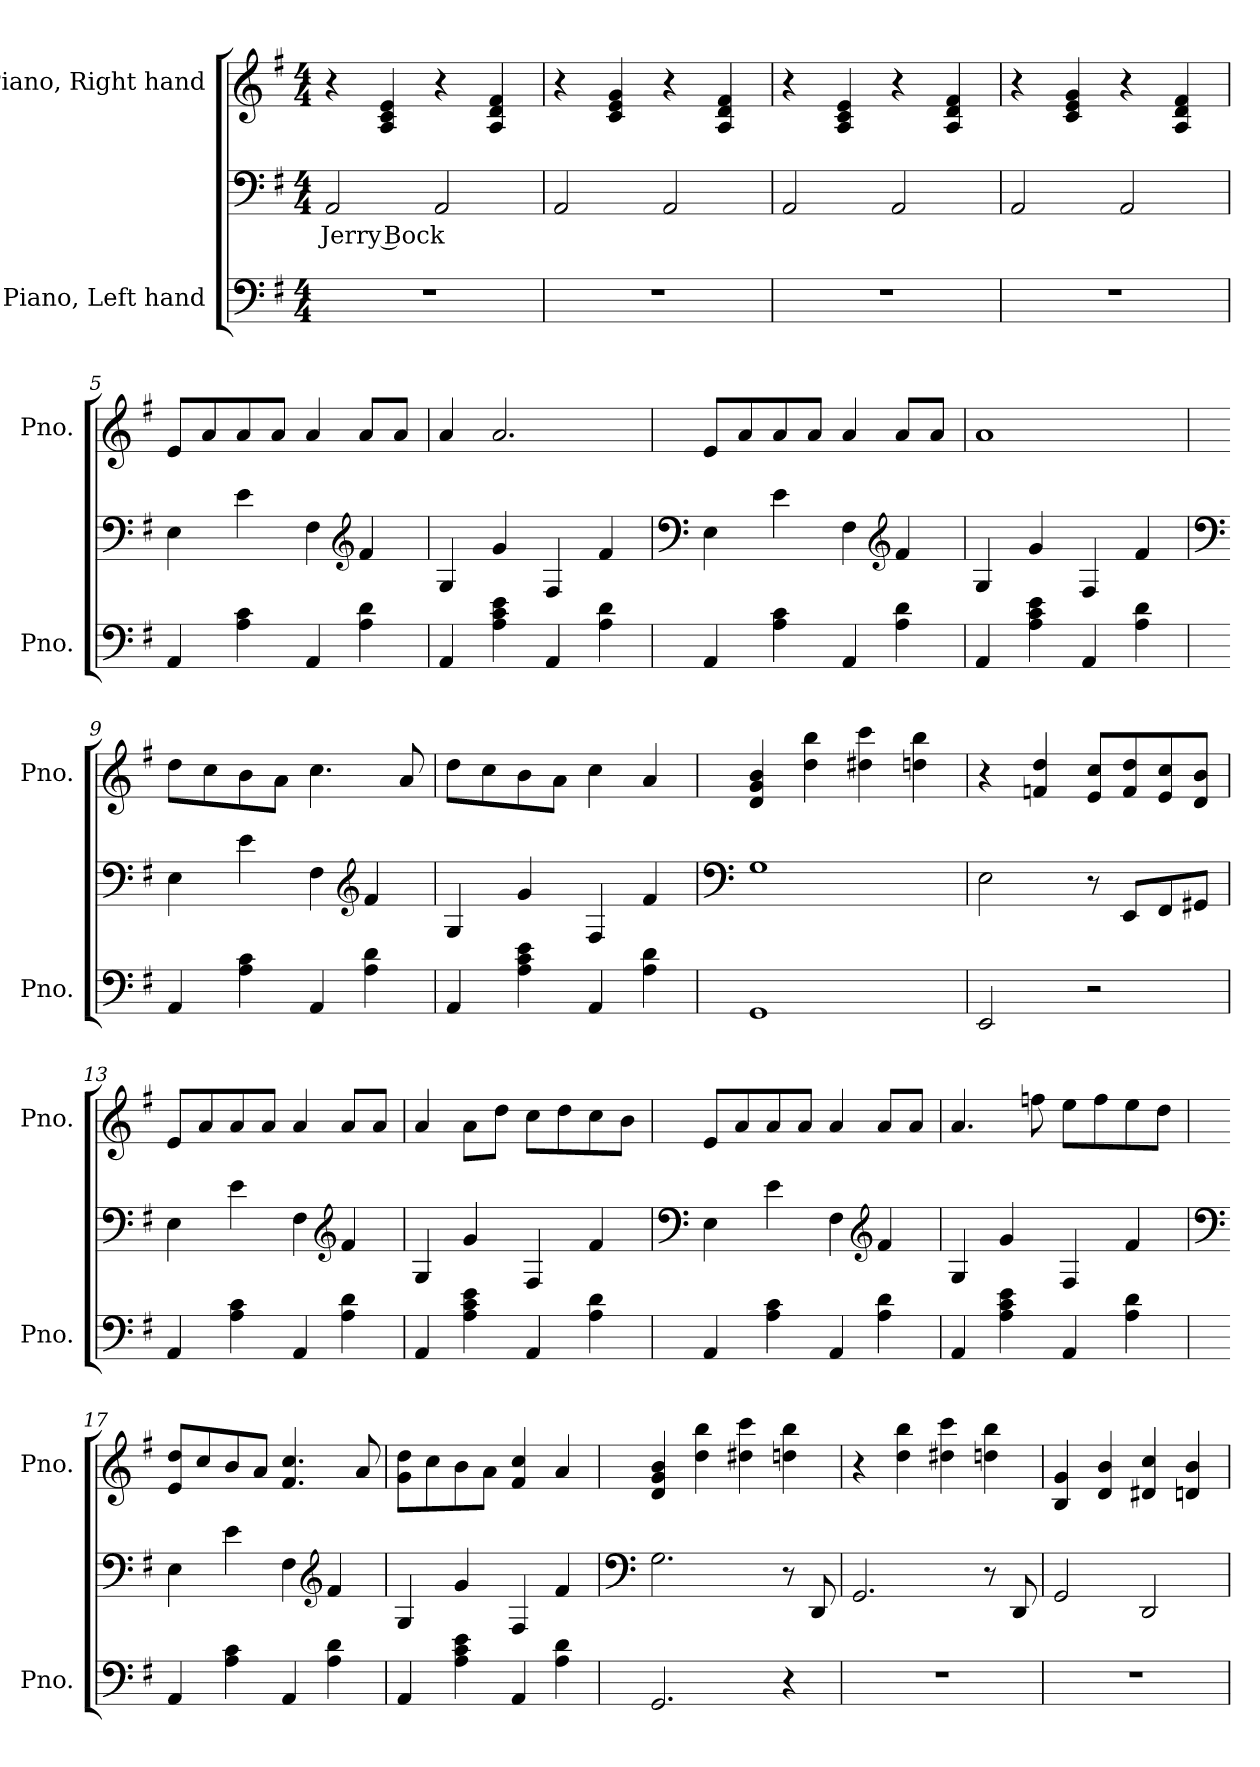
**kern	**kern	**text	**kern
*part2	*part2	*part2	*part1
*staff3	*staff2	*staff2	*staff1
*I"Piano, Left hand	*	*	*I"Piano, Right hand
*I'Pno.	*	*	*I'Pno.
*clefF4	*clefF4	*	*clefG2
*k[f#]	*k[f#]	*	*k[f#]
*M4/4	*M4/4	*	*M4/4
*MM120	*MM120	*	*MM120
=1	=1	=1	=1
!	!	!LO:LY:b	!
1r	2AA/	Jerry Bock	4r
.	.	.	4A/ 4c/ 4e/
.	2AA/	.	4r
.	.	.	4A/ 4d/ 4f#/
=2	=2	=2	=2
1r	2AA/	.	4r
.	.	.	4c/ 4e/ 4g/
.	2AA/	.	4r
.	.	.	4A/ 4d/ 4f#/
=3	=3	=3	=3
1r	2AA/	.	4r
.	.	.	4A/ 4c/ 4e/
.	2AA/	.	4r
.	.	.	4A/ 4d/ 4f#/
=4	=4	=4	=4
1r	2AA/	.	4r
.	.	.	4c/ 4e/ 4g/
.	2AA/	.	4r
.	.	.	4A/ 4d/ 4f#/
=5	=5	=5	=5
4AA/	4E\	.	8e/L
.	.	.	8a/
4A\ 4c\	4e\	.	8a/
.	.	.	8a/J
4AA/	4F#\	.	4a/
*	*clefG2	*	*
4A\ 4d\	4f#/	.	8a/L
.	.	.	8a/J
!!LO:LB:g=z
=6	=6	=6	=6
4AA/	4G/	.	4a/
4A\ 4c\ 4e\	4g/	.	2.a/
4AA/	4F#/	.	.
4A\ 4d\	4f#/	.	.
=7	=7	=7	=7
*	*clefF4	*	*
4AA/	4E\	.	8e/L
.	.	.	8a/
4A\ 4c\	4e\	.	8a/
.	.	.	8a/J
4AA/	4F#\	.	4a/
*	*clefG2	*	*
4A\ 4d\	4f#/	.	8a/L
.	.	.	8a/J
=8	=8	=8	=8
4AA/	4G/	.	1a
4A\ 4c\ 4e\	4g/	.	.
4AA/	4F#/	.	.
4A\ 4d\	4f#/	.	.
=9	=9	=9	=9
*	*clefF4	*	*
4AA/	4E\	.	8dd\L
.	.	.	8cc\
4A\ 4c\	4e\	.	8b\
.	.	.	8a\J
4AA/	4F#\	.	4.cc\
*	*clefG2	*	*
4A\ 4d\	4f#/	.	.
.	.	.	8a/
=10	=10	=10	=10
4AA/	4G/	.	8dd\L
.	.	.	8cc\
4A\ 4c\ 4e\	4g/	.	8b\
.	.	.	8a\J
4AA/	4F#/	.	4cc\
4A\ 4d\	4f#/	.	4a/
!!LO:LB:g=z
=11	=11	=11	=11
*	*clefF4	*	*
1GG	1G	.	4d/ 4g/ 4b/
.	.	.	4dd\ 4bb\
.	.	.	4dd#X\ 4ccc\
.	.	.	4ddn\ 4bb\
=12	=12	=12	=12
2EE/	2E\	.	4r
.	.	.	4fn/ 4dd/
2r	8r	.	8e/ 8cc/L
.	8EE/L	.	8f/ 8dd/
.	8FF#/	.	8e/ 8cc/
.	8GG#X/J	.	8d/ 8b/J
=13	=13	=13	=13
4AA/	4E\	.	8e/L
.	.	.	8a/
4A\ 4c\	4e\	.	8a/
.	.	.	8a/J
4AA/	4F#\	.	4a/
*	*clefG2	*	*
4A\ 4d\	4f#/	.	8a/L
.	.	.	8a/J
=14	=14	=14	=14
4AA/	4G/	.	4a/
4A\ 4c\ 4e\	4g/	.	8a\L
.	.	.	8dd\J
4AA/	4F#/	.	8cc\L
.	.	.	8dd\
4A\ 4d\	4f#/	.	8cc\
.	.	.	8b\J
=15	=15	=15	=15
*	*clefF4	*	*
4AA/	4E\	.	8e/L
.	.	.	8a/
4A\ 4c\	4e\	.	8a/
.	.	.	8a/J
4AA/	4F#\	.	4a/
*	*clefG2	*	*
4A\ 4d\	4f#/	.	8a/L
.	.	.	8a/J
!!LO:LB:g=z
=16	=16	=16	=16
4AA/	4G/	.	4.a/
4A\ 4c\ 4e\	4g/	.	.
.	.	.	8ffn\
4AA/	4F#/	.	8ee\L
.	.	.	8ff\
4A\ 4d\	4f#/	.	8ee\
.	.	.	8dd\J
=17	=17	=17	=17
*	*clefF4	*	*
4AA/	4E\	.	8e/ 8dd/L
.	.	.	8cc/
4A\ 4c\	4e\	.	8b/
.	.	.	8a/J
4AA/	4F#\	.	4.f#/ 4.cc/
*	*clefG2	*	*
4A\ 4d\	4f#/	.	.
.	.	.	8a/
=18	=18	=18	=18
4AA/	4G/	.	8g\ 8dd\L
.	.	.	8cc\
4A\ 4c\ 4e\	4g/	.	8b\
.	.	.	8a\J
4AA/	4F#/	.	4f#/ 4cc/
4A\ 4d\	4f#/	.	4a/
=19	=19	=19	=19
*	*clefF4	*	*
2.GG/	2.G\	.	4d/ 4g/ 4b/
.	.	.	4dd\ 4bb\
.	.	.	4dd#X\ 4ccc\
4r	8r	.	4ddn\ 4bb\
.	8DD/	.	.
=20	=20	=20	=20
1r	2.GG/	.	4r
.	.	.	4dd\ 4bb\
.	.	.	4dd#X\ 4ccc\
.	8r	.	4ddn\ 4bb\
.	8DD/	.	.
!!LO:PB:g=z
=21	=21	=21	=21
1r	2GG/	.	4B/ 4g/
.	.	.	4d/ 4b/
.	2DD/	.	4d#X/ 4cc/
.	.	.	4dn/ 4b/
=	=	=	=
*-	*-	*-	*-
